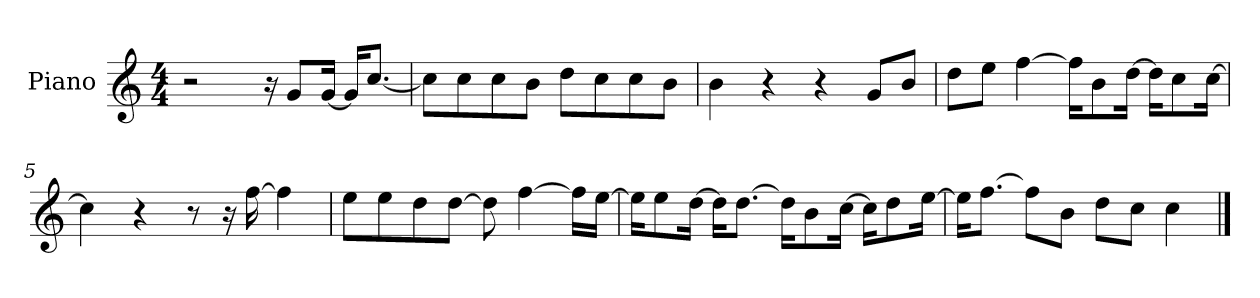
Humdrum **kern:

**kern
*part1
*staff1
*I"Piano
*I'P-no
*clefG2
*k[]
*M4/4
*MM90
=1
2r
16r
8g/L
[16g/Jk
16g/KL]
[8.cc/J
=2
8cc\L]
8cc\
8cc\
8b\J
8dd\L
8cc\
8cc\
8b\J
=3
4b\
4r
4r
8g/L
8b/J
=4
8dd\L
8ee\J
[4ff\
16ff\KL]
8b\
[16dd\Jk
16dd\KL]
8cc\
[16cc\Jk
=5
4cc\]
4r
8r
16r
[16ff\
4ff\]
!!LO:LB:g=z
=6
8ee\L
8ee\
8dd\
[8dd\J
8dd\]
[4ff\
16ff\LL]
[16ee\JJ
=7
16ee\KL]
8ee\
[16dd\Jk
16dd\KL]
[8.dd\J
16dd\KL]
8b\
[16cc\Jk
16cc\KL]
8dd\
[16ee\Jk
=8
16ee\KL]
[8.ff\J
8ff\L]
8b\J
8dd\L
8cc\J
4cc\
==
*-
